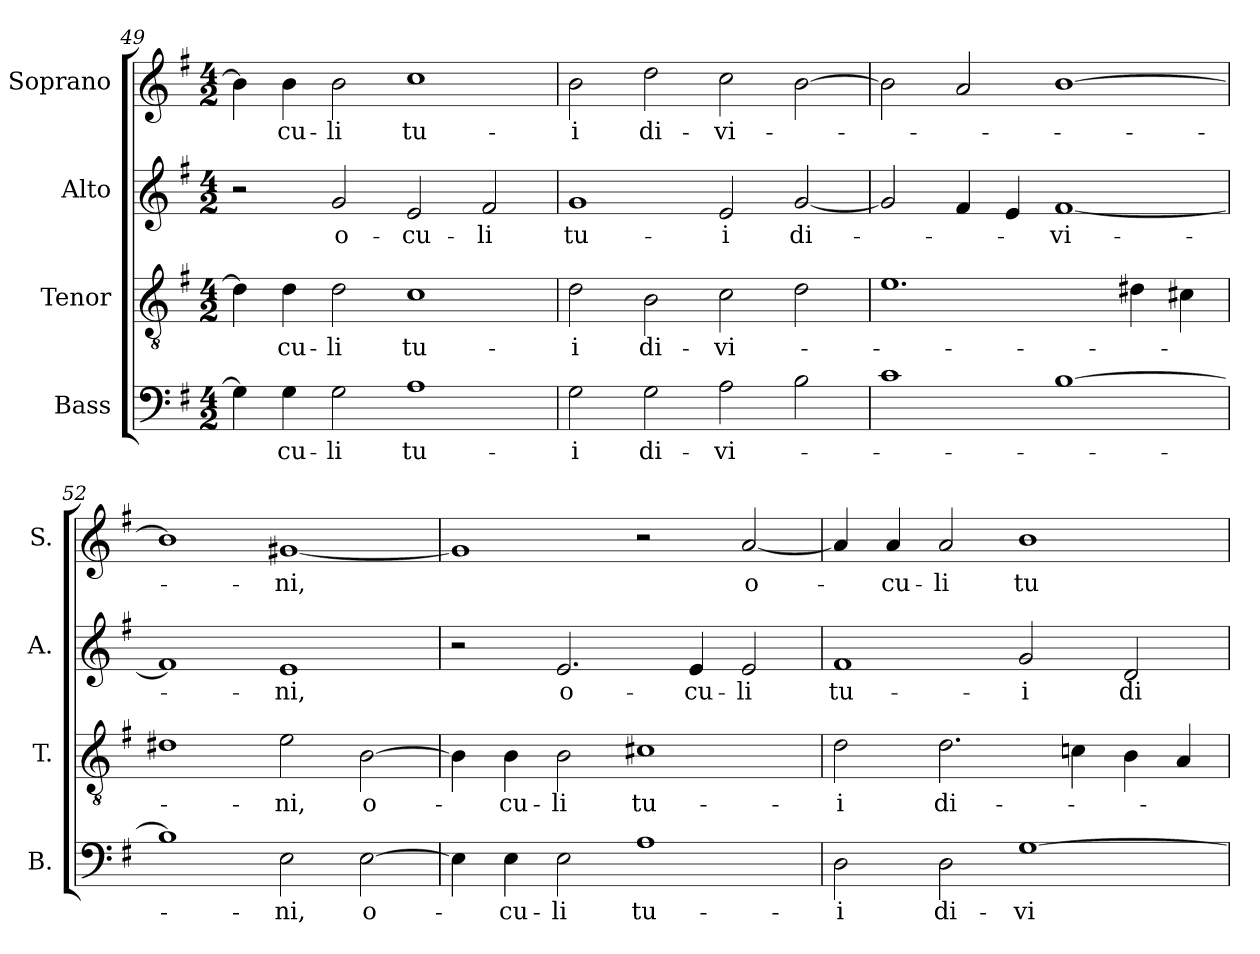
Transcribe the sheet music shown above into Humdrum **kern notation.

**kern	**text	**kern	**text	**kern	**text	**kern	**text
*part4	*part4	*part3	*part3	*part2	*part2	*part1	*part1
*staff4	*staff4	*staff3	*staff3	*staff2	*staff2	*staff1	*staff1
*I"Bass	*	*I"Tenor	*	*I"Alto	*	*I"Soprano	*
*I'B.	*	*I'T.	*	*I'A.	*	*I'S.	*
*clefF4	*	*clefGv2	*	*clefG2	*	*clefG2	*
*	*	*ITrd7c12	*	*	*	*	*
*k[f#]	*	*k[f#]	*	*k[f#]	*	*k[f#]	*
*G:	*	*G:	*	*G:	*	*G:	*
*M4/2	*	*M4/2	*	*M4/2	*	*M4/2	*
=49	=49	=49	=49	=49	=49	=49	=49
4Gi\]	.	4Di\]	.	2r	.	4bi\]	.
!	!LO:LY:b:color=#000000	!	!	!	!	!	!
!	!	!	!LO:LY:b:color=#000000	!	!	!	!
!	!	!	!	!	!	!	!LO:LY:b:color=#000000
4Gi\	-cu-	4Di\	-cu-	.	.	4bi\	-cu-
!	!LO:LY:b:color=#000000	!	!	!	!	!	!
!	!	!	!LO:LY:b:color=#000000	!	!	!	!
!	!	!	!	!	!LO:LY:b:color=#000000	!	!
!	!	!	!	!	!	!	!LO:LY:b:color=#000000
2Gi\	-li	2Di\	-li	2gi/	o-	2bi\	-li
!	!LO:LY:b:color=#000000	!	!	!	!	!	!
!	!	!	!LO:LY:b:color=#000000	!	!	!	!
!	!	!	!	!	!LO:LY:b:color=#000000	!	!
!	!	!	!	!	!	!	!LO:LY:b:color=#000000
1Ai	tu-	1Ci	tu-	2ei/	-cu-	1cci	tu-
!	!	!	!	!	!LO:LY:b:color=#000000	!	!
.	.	.	.	2f#i/	-li	.	.
=50	=50	=50	=50	=50	=50	=50	=50
!	!LO:LY:b:color=#000000	!	!	!	!	!	!
!	!	!	!LO:LY:b:color=#000000	!	!	!	!
!	!	!	!	!	!LO:LY:b:color=#000000	!	!
!	!	!	!	!	!	!	!LO:LY:b:color=#000000
2Gi\	-i	2Di\	-i	1gi	tu-	2bi\	-i
!	!LO:LY:b:color=#000000	!	!	!	!	!	!
!	!	!	!LO:LY:b:color=#000000	!	!	!	!
!	!	!	!	!	!	!	!LO:LY:b:color=#000000
2Gi\	di-	2BBi\	di-	.	.	2ddi\	di-
!	!LO:LY:b:color=#000000	!	!	!	!	!	!
!	!	!	!LO:LY:b:color=#000000	!	!	!	!
!	!	!	!	!	!LO:LY:b:color=#000000	!	!
!	!	!	!	!	!	!	!LO:LY:b:color=#000000
2Ai\	-vi-	2Ci\	-vi-	2ei/	-i	2cci\	-vi-
!	!	!	!	!	!LO:LY:b:color=#000000	!	!
2Bi\	.	2Di\	.	[2gi/	di-	[2bi\	.
!!LO:PB:g=z
=51	=51	=51	=51	=51	=51	=51	=51
1ci	.	1.Ei	.	2gi/]	.	2bi\]	.
.	.	.	.	4f#i/	.	2ai/	.
.	.	.	.	4ei/	.	.	.
!	!	!	!	!	!LO:LY:b:color=#000000	!	!
[1Bi	.	.	.	[1f#i	-vi-	[1bi	.
.	.	4D#Xi\	.	.	.	.	.
.	.	4C#Xi\	.	.	.	.	.
=52	=52	=52	=52	=52	=52	=52	=52
1Bi]	.	1D#Xi	.	1f#i]	.	1bi]	.
!	!LO:LY:b:color=#000000	!	!	!	!	!	!
!	!	!	!LO:LY:b:color=#000000	!	!	!	!
!	!	!	!	!	!LO:LY:b:color=#000000	!	!
!	!	!	!	!	!	!	!LO:LY:b:color=#000000
2Ei\	-ni,	2Ei\	-ni,	1ei	-ni,	[1g#Xi	-ni,
!	!LO:LY:b:color=#000000	!	!	!	!	!	!
!	!	!	!LO:LY:b:color=#000000	!	!	!	!
[2Ei\	o-	[2BBi\	o-	.	.	.	.
=53	=53	=53	=53	=53	=53	=53	=53
4Ei\]	.	4BBi\]	.	2r	.	1g#i]	.
!	!LO:LY:b:color=#000000	!	!	!	!	!	!
!	!	!	!LO:LY:b:color=#000000	!	!	!	!
4Ei\	-cu-	4BBi\	-cu-	.	.	.	.
!	!LO:LY:b:color=#000000	!	!	!	!	!	!
!	!	!	!LO:LY:b:color=#000000	!	!	!	!
!	!	!	!	!	!LO:LY:b:color=#000000	!	!
2Ei\	-li	2BBi\	-li	2.ei/	o-	.	.
!	!LO:LY:b:color=#000000	!	!	!	!	!	!
!	!	!	!LO:LY:b:color=#000000	!	!	!	!
1Ai	tu-	1C#Xi	tu-	.	.	2r	.
!	!	!	!	!	!LO:LY:b:color=#000000	!	!
.	.	.	.	4ei/	-cu-	.	.
!	!	!	!	!	!LO:LY:b:color=#000000	!	!
!	!	!	!	!	!	!	!LO:LY:b:color=#000000
.	.	.	.	2ei/	-li	[2ai/	o-
=54	=54	=54	=54	=54	=54	=54	=54
!	!LO:LY:b:color=#000000	!	!	!	!	!	!
!	!	!	!LO:LY:b:color=#000000	!	!	!	!
!	!	!	!	!	!LO:LY:b:color=#000000	!	!
2Di\	-i	2Di\	-i	1f#i	tu-	4ai/]	.
!	!	!	!	!	!	!	!LO:LY:b:color=#000000
.	.	.	.	.	.	4ai/	-cu-
!	!LO:LY:b:color=#000000	!	!	!	!	!	!
!	!	!	!LO:LY:b:color=#000000	!	!	!	!
!	!	!	!	!	!	!	!LO:LY:b:color=#000000
2Di\	di-	2.Di\	di-	.	.	2ai/	-li
!	!LO:LY:b:color=#000000	!	!	!	!	!	!
!	!	!	!	!	!LO:LY:b:color=#000000	!	!
!	!	!	!	!	!	!	!LO:LY:b:color=#000000
[1Gi	-vi-	.	.	2gi/	-i	1bi	tu-
.	.	4Cni\	.	.	.	.	.
!	!	!	!	!	!LO:LY:b:color=#000000	!	!
.	.	4BBi\	.	2di/	di-	.	.
.	.	4AAi/	.	.	.	.	.
=	=	=	=	=	=	=	=
*-	*-	*-	*-	*-	*-	*-	*-
